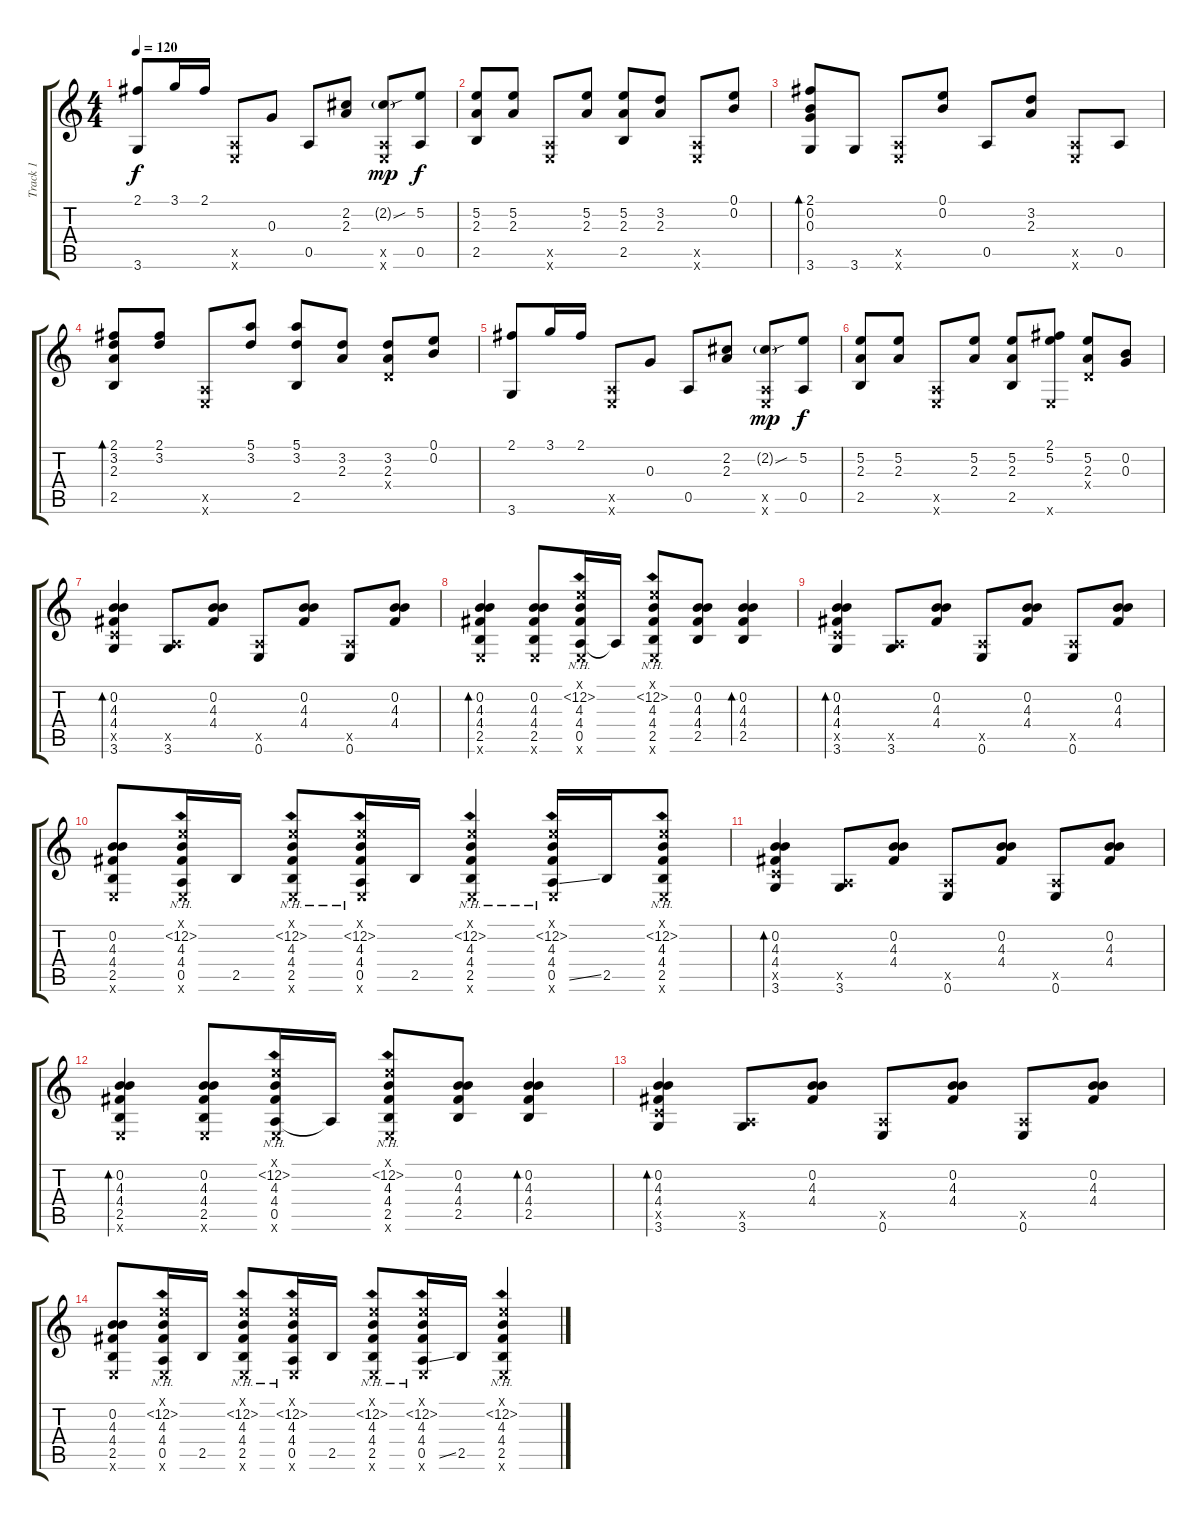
\track ("Track 1" "Track 1") {instrument acousticguitarsteel}
\staff {score tabs}
\tuning (E4 B3 G3 D3 A2 E2) {hide}
\ts (4 4)
\tempo 120
\clef g2
\ks c
(2.1 3.6).8{dy f} 3.1.16 2.1.16 (0.5{x} 0.6{x}).8 0.3.8 0.5.8 (2.2 2.3).8 (2.2{sou g} 0.5{x} 0.6{x}).8{dy mp} (5.2 0.5).8{dy f} |
(5.2 2.3 2.5).8 (5.2 2.3).8 (0.5{x} 0.6{x}).8 (5.2 2.3).8 (5.2 2.3 2.5).8 (3.2 2.3).8 (0.5{x} 0.6{x}).8 (0.1 0.2).8 |
(2.1 0.2 0.3 3.6).8{bd 240} 3.6.8 (0.5{x} 0.6{x}).8 (0.1 0.2).8 0.5.8 (3.2 2.3).8 (0.5{x} 0.6{x}).8 0.5.8 |
(2.1 3.2 2.3 2.5).8{bd 240} (2.1 3.2).8 (0.5{x} 0.6{x}).8 (5.1 3.2).8 (5.1 3.2 2.5).8 (3.2 2.3).8 (3.2 2.3 0.4{x}).8 (0.1 0.2).8 |
(2.1 3.6).8 3.1.16 2.1.16 (0.5{x} 0.6{x}).8 0.3.8 0.5.8 (2.2 2.3).8 (2.2{sou g} 0.5{x} 0.6{x}).8{dy mp} (5.2 0.5).8{dy f} |
(5.2 2.3 2.5).8 (5.2 2.3).8 (0.5{x} 0.6{x}).8 (5.2 2.3).8 (5.2 2.3 2.5).8 (2.1 5.2 0.6{x}).8 (5.2 2.3 0.4{x}).8 (0.2 0.3).8 |
(0.2 4.3 4.4 3.5{x} 3.6).4{bd 240} (0.5{x} 3.6).8 (0.2 4.3 4.4).8 (0.5{x} 0.6).8 (0.2 4.3 4.4).8 (0.5{x} 0.6).8 (0.2 4.3 4.4).8 |
(0.2 4.3 4.4 2.5 0.6{x}).4{bd 240} (0.2 4.3 4.4 2.5 0.6{x}).8 (0.1{x} 12.2{nh} 4.3 4.4 0.5 0.6{x}).16 0.5{t}.16 (0.1{x} 12.2{nh} 4.3 4.4 2.5 0.6{x}).8 (0.2 4.3 4.4 2.5).8 (0.2 4.3 4.4 2.5).4{bd 240} |
(0.2 4.3 4.4 3.5{x} 3.6).4{bd 240} (0.5{x} 3.6).8 (0.2 4.3 4.4).8 (0.5{x} 0.6).8 (0.2 4.3 4.4).8 (0.5{x} 0.6).8 (0.2 4.3 4.4).8 |
(0.2 4.3 4.4 2.5 0.6{x}).8 (0.1{x} 12.2{nh} 4.3 4.4 0.5 0.6{x}).16 2.5.16 (0.1{x} 12.2{nh} 4.3 4.4 2.5 0.6{x}).8 (0.1{x} 12.2{nh} 4.3 4.4 0.5 0.6{x}).16 2.5.16 (0.1{x} 12.2{nh} 4.3 4.4 2.5 0.6{x}).4 (0.1{x} 12.2{nh} 4.3 4.4 0.5{ss} 0.6{x}).16 2.5.16 (0.1{x} 12.2{nh} 4.3 4.4 2.5 0.6{x}).8 |
(0.2 4.3 4.4 3.5{x} 3.6).4{bd 240} (0.5{x} 3.6).8 (0.2 4.3 4.4).8 (0.5{x} 0.6).8 (0.2 4.3 4.4).8 (0.5{x} 0.6).8 (0.2 4.3 4.4).8 |
(0.2 4.3 4.4 2.5 0.6{x}).4{bd 240} (0.2 4.3 4.4 2.5 0.6{x}).8 (0.1{x} 12.2{nh} 4.3 4.4 0.5 0.6{x}).16 0.5{t}.16 (0.1{x} 12.2{nh} 4.3 4.4 2.5 0.6{x}).8 (0.2 4.3 4.4 2.5).8 (0.2 4.3 4.4 2.5).4{bd 240} |
(0.2 4.3 4.4 3.5{x} 3.6).4{bd 240} (0.5{x} 3.6).8 (0.2 4.3 4.4).8 (0.5{x} 0.6).8 (0.2 4.3 4.4).8 (0.5{x} 0.6).8 (0.2 4.3 4.4).8 |
(0.2 4.3 4.4 2.5 0.6{x}).8 (0.1{x} 12.2{nh} 4.3 4.4 0.5 0.6{x}).16 2.5.16 (0.1{x} 12.2{nh} 4.3 4.4 2.5 0.6{x}).8 (0.1{x} 12.2{nh} 4.3 4.4 0.5 0.6{x}).16 2.5.16 (0.1{x} 12.2{nh} 4.3 4.4 2.5 0.6{x}).8 (0.1{x} 12.2{nh} 4.3 4.4 0.5{ss} 0.6{x}).16 2.5.16 (0.1{x} 12.2{nh} 4.3 4.4 2.5 0.6{x}).4
